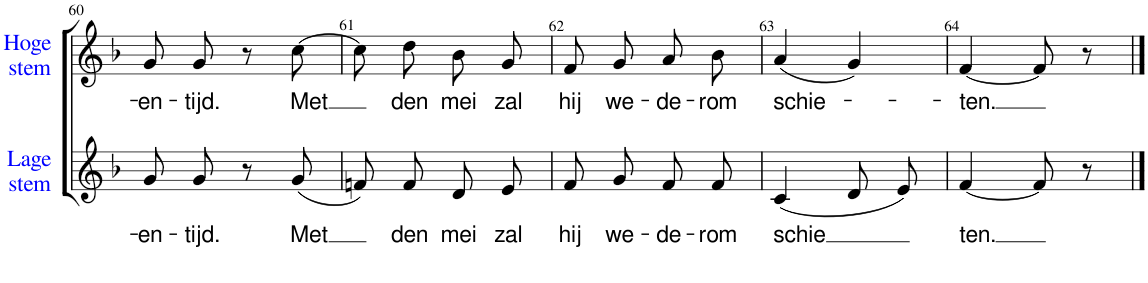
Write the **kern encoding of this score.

**kern	**text	**kern	**text
*part2	*part2	*part1	*part1
*staff2	*staff2	*staff1	*staff1
*I"Lage stem	*	*I"Hoge stem	*
*I'Lage stem	*	*I'Hoge stem	*
!!LO:PB:g=z
*clefG2	*	*clefG2	*
*k[b-]	*	*k[b-]	*
*M2/4	*	*M2/4	*
=60	=60	=60	=60
!	!LO:LY:b	!	!LO:LY:b
8g/L	-en-	8g/L	-en-
!	!LO:LY:b	!	!LO:LY:b
8g/J	-tijd.	8g/J	-tijd.
8r	.	8r	.
!	!LO:LY:b	!	!LO:LY:b
(8g/	Met	[8cc\	-Met
=61	=61	=61	=61
8fn/L)	.	8cc\L]	.
!	!LO:LY:b	!	!LO:LY:b
8f/J	den	8dd\J	den
!	!LO:LY:b	!	!LO:LY:b
8d/L	mei	8b-/L	mei
!	!LO:LY:b	!	!LO:LY:b
8e/J	zal	8g/J	zal
=62	=62	=62	=62
!	!LO:LY:b	!	!LO:LY:b
8f/L	hij	8f/L	hij
!	!LO:LY:b	!	!LO:LY:b
8g/J	we-	8g/J	we-
!	!LO:LY:b	!	!LO:LY:b
8f/L	-de-	8a/L	-de-
!	!LO:LY:b	!	!LO:LY:b
8f/J	-rom	8b-/J	-rom
=63	=63	=63	=63
!	!LO:LY:b	!	!LO:LY:b
(4c/	schie	(4a/	schie-
8d/L	.	4g/)	.
8e/J)	.	.	.
=64	=64	=64	=64
!	!LO:LY:b	!	!LO:LY:b
[4f/	ten.	[4f/	-ten.
8f/]	.	8f/]	.
8r	.	8r	.
==	==	==	==
*-	*-	*-	*-
